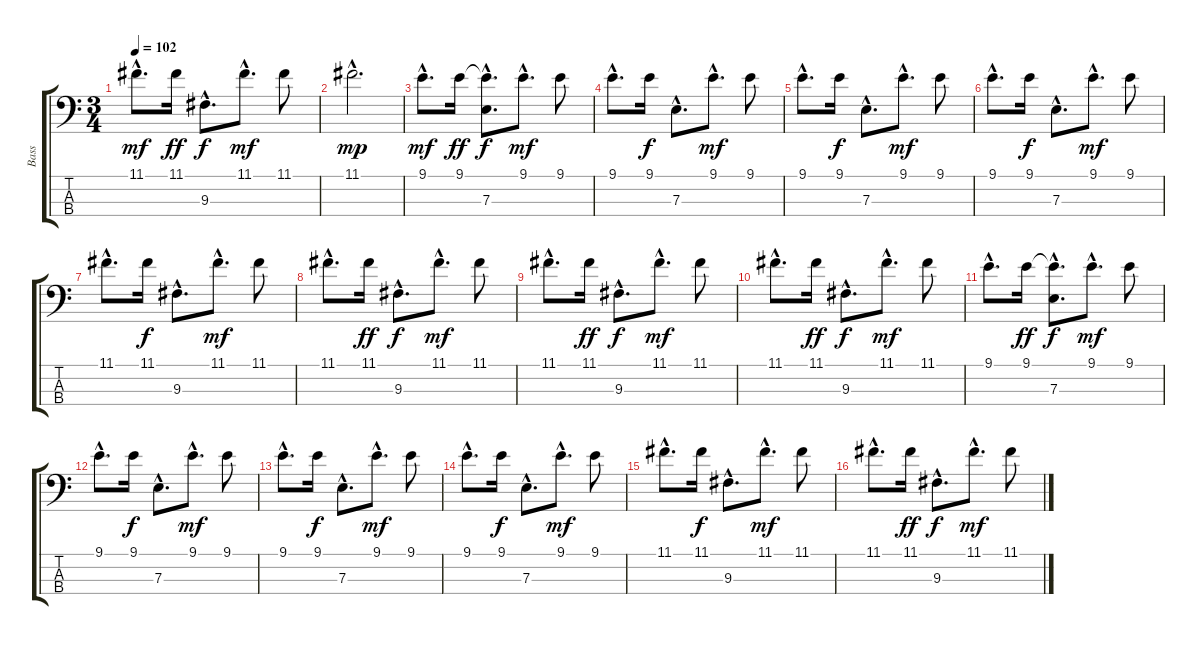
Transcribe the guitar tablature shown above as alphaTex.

\track ("Bass" "Bass") {instrument electricbasspick}
\staff {score tabs}
\tuning (G2 D2 A1 E1) {hide}
\ts (3 4)
\tempo 102
\clef f4
\ks c
11.1{hac}.8{d dy mf} 11.1.16{dy ff} 9.3{hac}.8{d dy f} 11.1{hac}.8{d dy mf} 11.1.8 |
11.1{hac}.2{d dy mp} |
9.1{hac}.8{d dy mf} 9.1.16{dy ff} (9.1{hac t} 7.3{hac}).8{d dy f} 9.1{hac}.8{d dy mf} 9.1.8 |
9.1{hac}.8{d} 9.1.16{dy f} 7.3{hac}.8{d} 9.1{hac}.8{d dy mf} 9.1.8 |
9.1{hac}.8{d} 9.1.16{dy f} 7.3{hac}.8{d} 9.1{hac}.8{d dy mf} 9.1.8 |
9.1{hac}.8{d} 9.1.16{dy f} 7.3{hac}.8{d} 9.1{hac}.8{d dy mf} 9.1.8 |
11.1{hac}.8{d} 11.1.16{dy f} 9.3{hac}.8{d} 11.1{hac}.8{d dy mf} 11.1.8 |
11.1{hac}.8{d} 11.1.16{dy ff} 9.3{hac}.8{d dy f} 11.1{hac}.8{d dy mf} 11.1.8 |
11.1{hac}.8{d} 11.1.16{dy ff} 9.3{hac}.8{d dy f} 11.1{hac}.8{d dy mf} 11.1.8 |
11.1{hac}.8{d} 11.1.16{dy ff} 9.3{hac}.8{d dy f} 11.1{hac}.8{d dy mf} 11.1.8 |
9.1{hac}.8{d} 9.1.16{dy ff} (9.1{hac t} 7.3{hac}).8{d dy f} 9.1{hac}.8{d dy mf} 9.1.8 |
9.1{hac}.8{d} 9.1.16{dy f} 7.3{hac}.8{d} 9.1{hac}.8{d dy mf} 9.1.8 |
9.1{hac}.8{d} 9.1.16{dy f} 7.3{hac}.8{d} 9.1{hac}.8{d dy mf} 9.1.8 |
9.1{hac}.8{d} 9.1.16{dy f} 7.3{hac}.8{d} 9.1{hac}.8{d dy mf} 9.1.8 |
11.1{hac}.8{d} 11.1.16{dy f} 9.3{hac}.8{d} 11.1{hac}.8{d dy mf} 11.1.8 |
11.1{hac}.8{d} 11.1.16{dy ff} 9.3{hac}.8{d dy f} 11.1{hac}.8{d dy mf} 11.1.8
